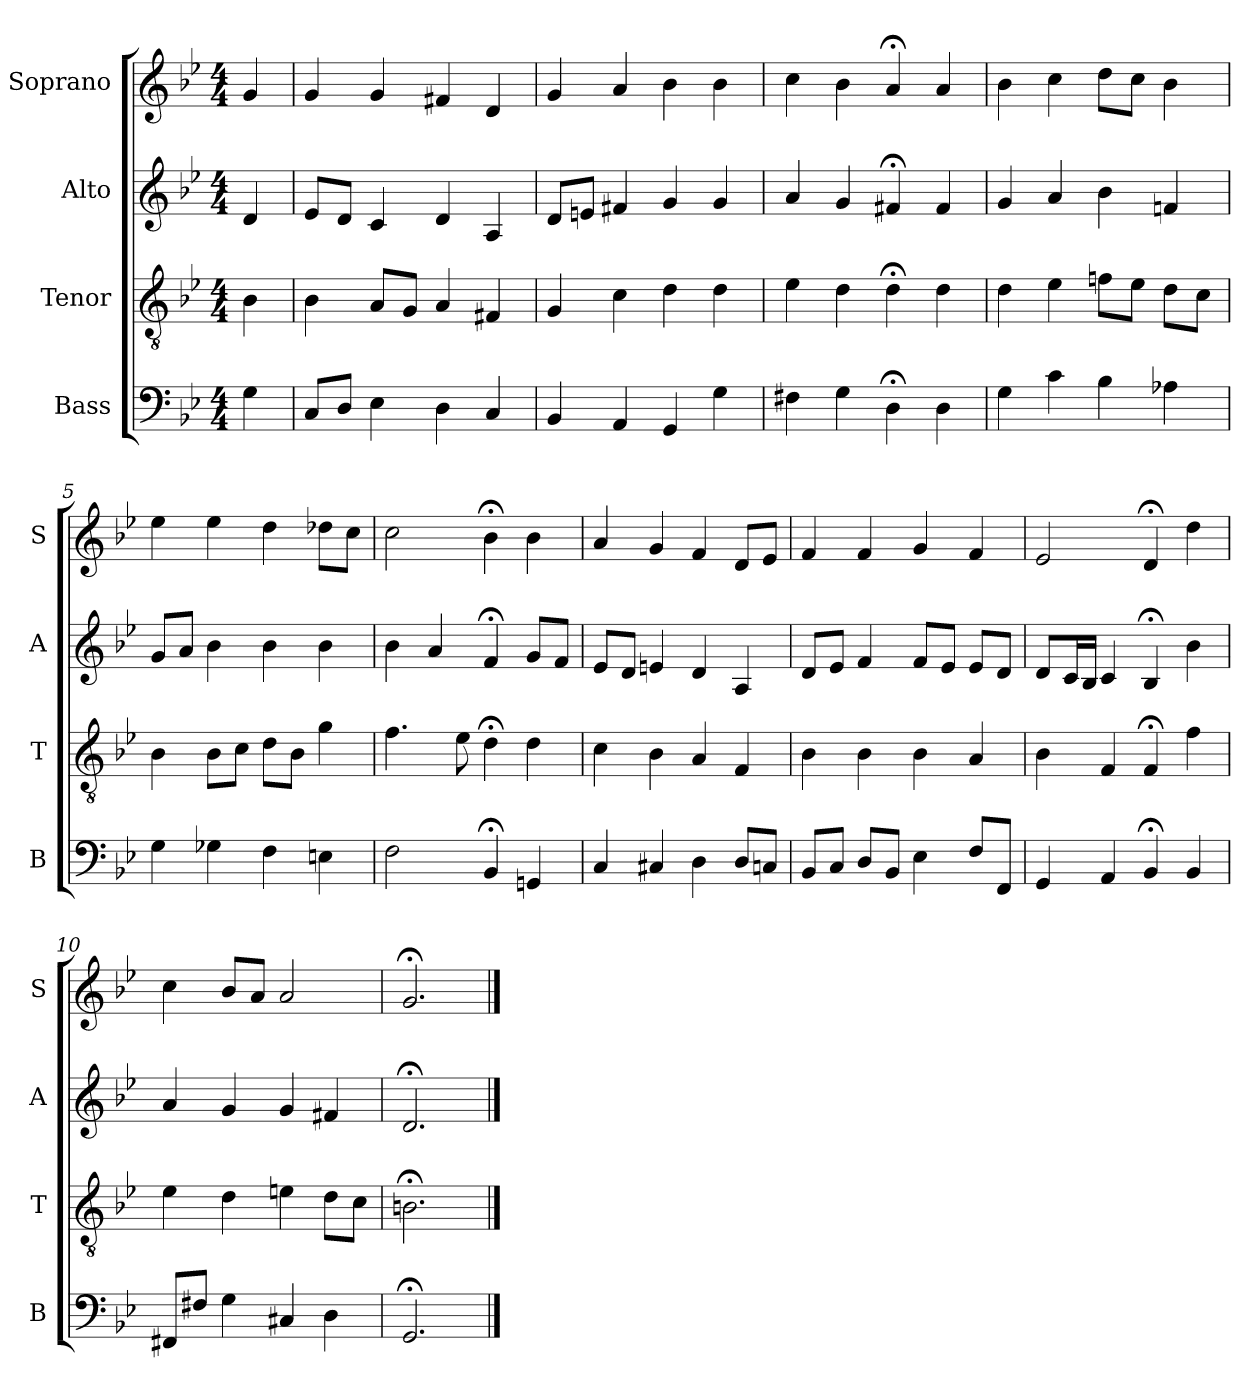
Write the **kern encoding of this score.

**kern	**kern	**kern	**kern
*part4	*part3	*part2	*part1
*staff4	*staff3	*staff2	*staff1
*I"Bass	*I"Tenor	*I"Alto	*I"Soprano
*I'B	*I'T	*I'A	*I'S
*clefF4	*clefGv2	*clefG2	*clefG2
*k[b-e-]	*k[b-e-]	*k[b-e-]	*k[b-e-]
*g:	*g:	*g:	*g:
*M4/4	*M4/4	*M4/4	*M4/4
*MM100	*MM100	*MM100	*MM100
=	=	=	=
4G	4B-	4d	4g
=1	=1	=1	=1
8CL	4B-	8e-L	4g
8DJ	.	8dJ	.
4E-	8AL	4c	4g
.	8GJ	.	.
4D	4A	4d	4f#X
4C	4F#X	4A	4d
=2	=2	=2	=2
4BB-	4G	8dL	4g
.	.	8enJ	.
4AA	4c	4f#X	4a
4GG	4d	4g	4b-
4G	4d	4g	4b-
=3	=3	=3	=3
4F#X	4e-	4a	4cc
4G	4d	4g	4b-
4D;<	4d;<	4f#X;<	4a;<
4D	4d	4f#	4a
=4	=4	=4	=4
4G	4d	4g	4b-
4c	4e-	4a	4cc
4B-	8fnL	4b-	8ddL
.	8e-J	.	8ccJ
4A-X	8dL	4fn	4b-
.	8cJ	.	.
=5	=5	=5	=5
4G	4B-	8gL	4ee-
.	.	8aJ	.
4G-X	8B-L	4b-	4ee-
.	8cJ	.	.
4F	8dL	4b-	4dd
.	8B-J	.	.
4En	4g	4b-	8dd-XL
.	.	.	8ccJ
=6	=6	=6	=6
2F	4.f	4b-	2cc
.	.	4a	.
.	8e-	.	.
4BB-;<	4d;<	4f;<	4b-;<
4GGn	4d	8gL	4b-
.	.	8fJ	.
=7	=7	=7	=7
4C	4c	8e-L	4a
.	.	8dJ	.
4C#X	4B-	4en	4g
4D	4A	4d	4f
8DL	4F	4A	8dL
8CnJ	.	.	8e-J
=8	=8	=8	=8
8BB-L	4B-	8dL	4f
8CJ	.	8e-J	.
8DL	4B-	4f	4f
8BB-J	.	.	.
4E-	4B-	8fL	4g
.	.	8e-J	.
8FL	4A	8e-L	4f
8FFJ	.	8dJ	.
=9	=9	=9	=9
4GG	4B-	8dL	2e-
.	.	16cL	.
.	.	16B-JJ	.
4AA	4F	4c	.
4BB-;<	4F;<	4B-;<	4d;<
4BB-	4f	4b-	4dd
=10	=10	=10	=10
8FF#XL	4e-	4a	4cc
8F#XJ	.	.	.
4G	4d	4g	8b-L
.	.	.	8aJ
4C#X	4en	4g	2a
4D	8dL	4f#X	.
.	8cJ	.	.
=11	=11	=11	=11
2.GG;<	2.Bn;<	2.d;<	2.g;<
==	==	==	==
*-	*-	*-	*-
